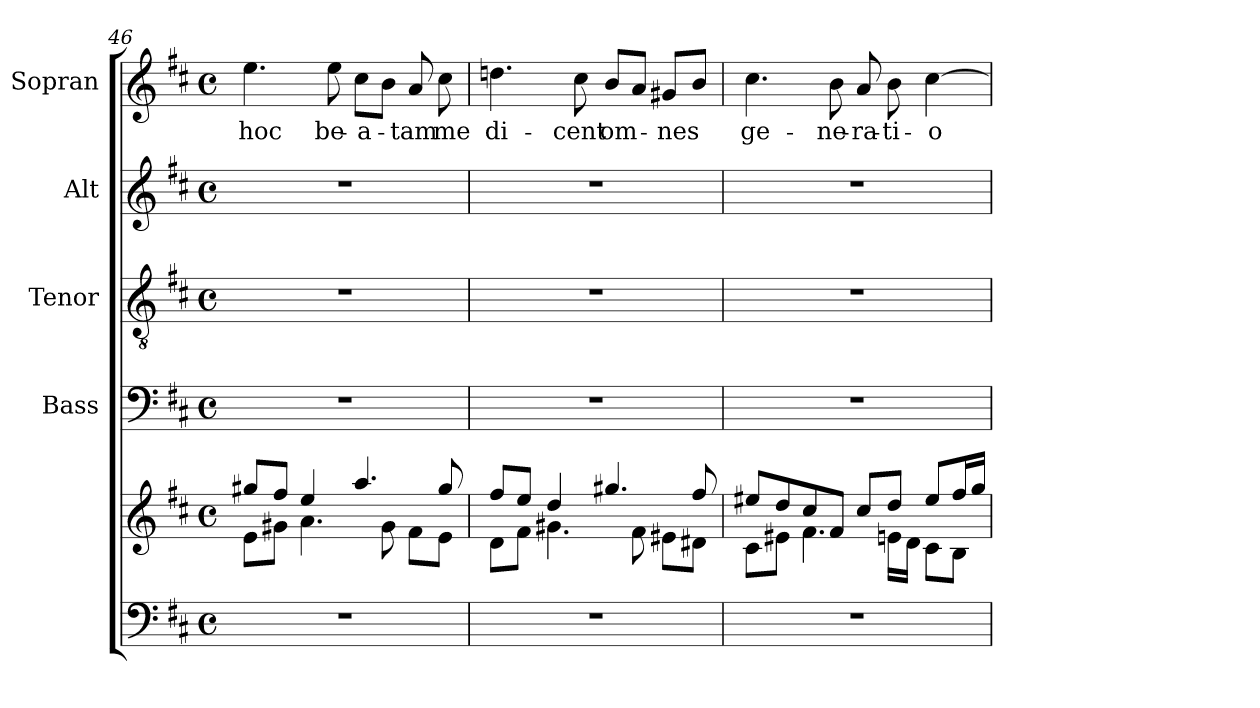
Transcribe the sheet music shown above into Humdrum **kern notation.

**kern	**kern	**kern	**kern	**kern	**kern	**text
*part5	*part5	*part4	*part3	*part2	*part1	*part1
*staff6	*staff5	*staff4	*staff3	*staff2	*staff1	*staff1
*	*	*I"Bass	*I"Tenor	*I"Alt	*I"Sopran	*
*	*	*I'B.	*I'T.	*I'A.	*I'S.	*
!!LO:LB:g=z
*clefF4	*clefG2	*clefF4	*clefGv2	*clefG2	*clefG2	*
*k[f#c#]	*k[f#c#]	*k[f#c#]	*k[f#c#]	*k[f#c#]	*k[f#c#]	*
*D:	*D:	*D:	*D:	*D:	*D:	*
*M4/4	*M4/4	*M4/4	*M4/4	*M4/4	*M4/4	*
*met(c)	*met(c)	*met(c)	*met(c)	*met(c)	*met(c)	*
=46	=46	=46	=46	=46	=46	=46
*	*^	*	*	*	*	*
!	!	!	!	!	!	!	!LO:LY:b
1r	8gg#X/L	8e\L	1r	1r	1r	4.ee\	hoc
.	8ff#/J	8g#X\J	.	.	.	.	.
.	4ee/	4.a\	.	.	.	.	.
!	!	!	!	!	!	!	!LO:LY:b
.	.	.	.	.	.	8ee\	be-
!	!	!	!	!	!	!	!LO:LY:b
.	4.aa/	.	.	.	.	8cc#\L	-a-
.	.	8g#\	.	.	.	8b\J	.
!	!	!	!	!	!	!	!LO:LY:b
.	.	8f#\L	.	.	.	8a/	-tam
!	!	!	!	!	!	!	!LO:LY:b
.	8gg#/	8e\J	.	.	.	8cc#\	me
=47	=47	=47	=47	=47	=47	=47	=47
!	!	!	!	!	!	!	!LO:LY:b
1r	8ff#/L	8d\L	1r	1r	1r	4.ddn\	di-
.	8ee/J	8f#\J	.	.	.	.	.
.	4dd/	4.g#X\	.	.	.	.	.
!	!	!	!	!	!	!	!LO:LY:b
.	.	.	.	.	.	8cc#\	-cent
!	!	!	!	!	!	!	!LO:LY:b
.	4.gg#X/	.	.	.	.	8b/L	om-
.	.	8f#\	.	.	.	8a/J	.
!	!	!	!	!	!	!	!LO:LY:b
.	.	8e#X\L	.	.	.	8g#X/L	-nes
.	8ff#/	8d#X\J	.	.	.	8b/J	.
=48	=48	=48	=48	=48	=48	=48	=48
!	!	!	!	!	!	!	!LO:LY:b
1r	8ee#X/L	8c#\L	1r	1r	1r	4.cc#\	ge-
.	8dd/	8e#X\J	.	.	.	.	.
.	8cc#/	4.f#\	.	.	.	.	.
!	!	!	!	!	!	!	!LO:LY:b
.	8f#/J	.	.	.	.	8b\	-ne-
!	!	!	!	!	!	!	!LO:LY:b
.	8cc#/L	.	.	.	.	8a/	-ra-
!	!	!	!	!	!	!	!LO:LY:b
.	8dd/J	16en\LL	.	.	.	8b\	-ti-
.	.	16d\JJ	.	.	.	.	.
!	!	!	!	!	!	!	!LO:LY:b
.	8ee#/L	8c#\L	.	.	.	[4cc#\	-o-
.	16ff#/L	8B\J	.	.	.	.	.
.	16gg/JJ	.	.	.	.	.	.
*	*v	*v	*	*	*	*	*
=	=	=	=	=	=	=
*-	*-	*-	*-	*-	*-	*-
